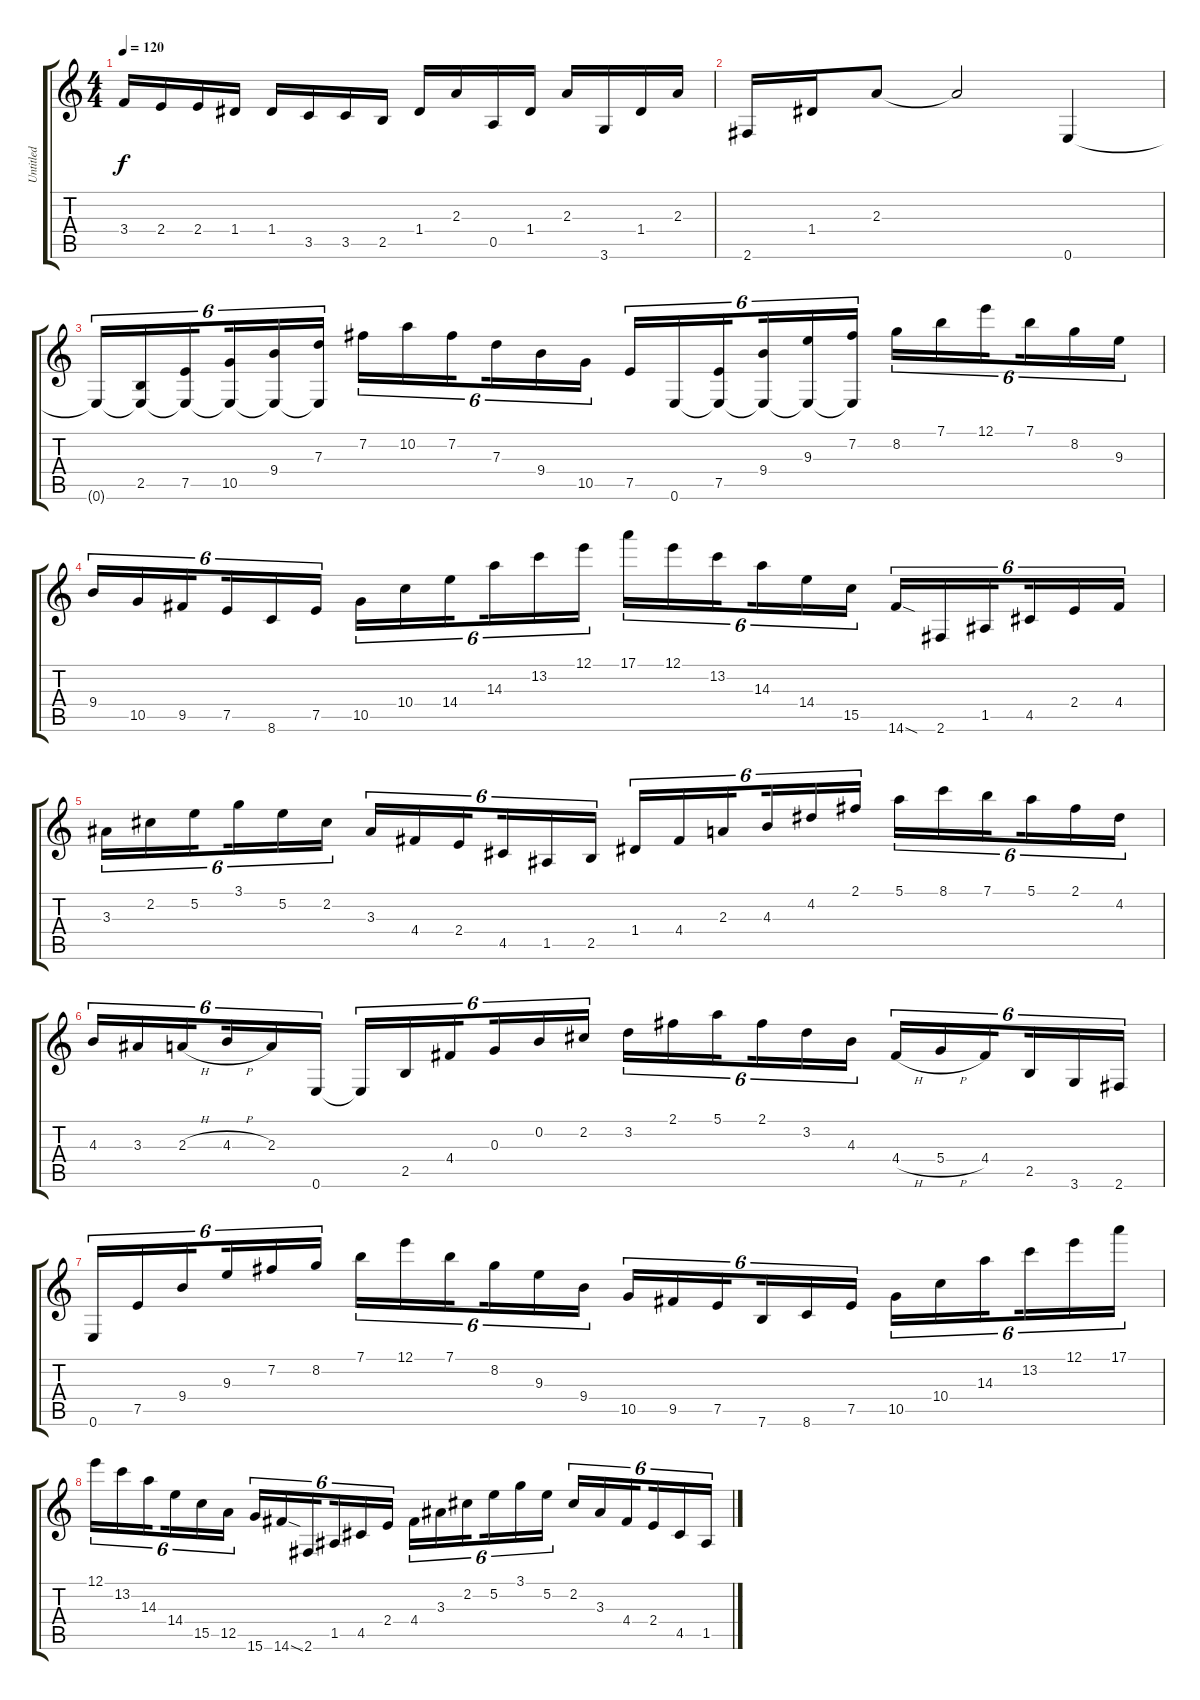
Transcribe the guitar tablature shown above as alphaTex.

\track ("Untitled" "Untitled") {instrument acousticguitarnylon}
\staff {score tabs}
\tuning (E4 B3 G3 D3 A2 E2) {hide}
\ts (4 4)
\tempo 120
\clef g2
\ks c
3.4.16{dy f} 2.4.16 2.4.16 1.4.16 1.4.16 3.5.16 3.5.16 2.5.16 1.4.16 2.3.16 0.5.16 1.4.16 2.3.16 3.6.16 1.4.16 2.3.16 |
2.6.16 1.4.16 2.3.8 2.3{t}.2 0.6.4 |
0.6{t}.16{tu (6 4)} (2.5 0.6{t}).16{tu (6 4)} (7.5 0.6{t}).16{tu (6 4) beam splitsecondary} (10.5 0.6{t}).16{tu (6 4)} (9.4 0.6{t}).16{tu (6 4)} (7.3 0.6{t}).16{tu (6 4)} 7.2.16{tu (6 4)} 10.2.16{tu (6 4)} 7.2.16{tu (6 4) beam splitsecondary} 7.3.16{tu (6 4)} 9.4.16{tu (6 4)} 10.5.16{tu (6 4)} 7.5.16{tu (6 4)} 0.6.16{tu (6 4)} (7.5 0.6{t}).16{tu (6 4) beam splitsecondary} (9.4 0.6{t}).16{tu (6 4)} (9.3 0.6{t}).16{tu (6 4)} (7.2 0.6{t}).16{tu (6 4)} 8.2.16{tu (6 4)} 7.1.16{tu (6 4)} 12.1.16{tu (6 4) beam splitsecondary} 7.1.16{tu (6 4)} 8.2.16{tu (6 4)} 9.3.16{tu (6 4)} |
9.4.16{tu (6 4)} 10.5.16{tu (6 4)} 9.5.16{tu (6 4) beam splitsecondary} 7.5.16{tu (6 4)} 8.6.16{tu (6 4)} 7.5.16{tu (6 4)} 10.5.16{tu (6 4)} 10.4.16{tu (6 4)} 14.4.16{tu (6 4) beam splitsecondary} 14.3.16{tu (6 4)} 13.2.16{tu (6 4)} 12.1.16{tu (6 4)} 17.1.16{tu (6 4)} 12.1.16{tu (6 4)} 13.2.16{tu (6 4) beam splitsecondary} 14.3.16{tu (6 4)} 14.4.16{tu (6 4)} 15.5.16{tu (6 4)} 14.6{sod}.16{tu (6 4)} 2.6.16{tu (6 4)} 1.5.16{tu (6 4) beam splitsecondary} 4.5.16{tu (6 4)} 2.4.16{tu (6 4)} 4.4.16{tu (6 4)} |
3.3.16{tu (6 4)} 2.2.16{tu (6 4)} 5.2.16{tu (6 4) beam splitsecondary} 3.1.16{tu (6 4)} 5.2.16{tu (6 4)} 2.2.16{tu (6 4)} 3.3.16{tu (6 4)} 4.4.16{tu (6 4)} 2.4.16{tu (6 4) beam splitsecondary} 4.5.16{tu (6 4)} 1.5.16{tu (6 4)} 2.5.16{tu (6 4)} 1.4.16{tu (6 4)} 4.4.16{tu (6 4)} 2.3.16{tu (6 4) beam splitsecondary} 4.3.16{tu (6 4)} 4.2.16{tu (6 4)} 2.1.16{tu (6 4)} 5.1.16{tu (6 4)} 8.1.16{tu (6 4)} 7.1.16{tu (6 4) beam splitsecondary} 5.1.16{tu (6 4)} 2.1.16{tu (6 4)} 4.2.16{tu (6 4)} |
4.3.16{tu (6 4)} 3.3.16{tu (6 4)} 2.3{h}.16{tu (6 4) beam splitsecondary} 4.3{h}.16{tu (6 4)} 2.3.16{tu (6 4)} 0.6.16{tu (6 4)} 0.6{t}.16{tu (6 4)} 2.5.16{tu (6 4)} 4.4.16{tu (6 4) beam splitsecondary} 0.3.16{tu (6 4)} 0.2.16{tu (6 4)} 2.2.16{tu (6 4)} 3.2.16{tu (6 4)} 2.1.16{tu (6 4)} 5.1.16{tu (6 4) beam splitsecondary} 2.1.16{tu (6 4)} 3.2.16{tu (6 4)} 4.3.16{tu (6 4)} 4.4{h}.16{tu (6 4)} 5.4{h}.16{tu (6 4)} 4.4.16{tu (6 4) beam splitsecondary} 2.5.16{tu (6 4)} 3.6.16{tu (6 4)} 2.6.16{tu (6 4)} |
0.6.16{tu (6 4)} 7.5.16{tu (6 4)} 9.4.16{tu (6 4) beam splitsecondary} 9.3.16{tu (6 4)} 7.2.16{tu (6 4)} 8.2.16{tu (6 4)} 7.1.16{tu (6 4)} 12.1.16{tu (6 4)} 7.1.16{tu (6 4) beam splitsecondary} 8.2.16{tu (6 4)} 9.3.16{tu (6 4)} 9.4.16{tu (6 4)} 10.5.16{tu (6 4)} 9.5.16{tu (6 4)} 7.5.16{tu (6 4) beam splitsecondary} 7.6.16{tu (6 4)} 8.6.16{tu (6 4)} 7.5.16{tu (6 4)} 10.5.16{tu (6 4)} 10.4.16{tu (6 4)} 14.3.16{tu (6 4) beam splitsecondary} 13.2.16{tu (6 4)} 12.1.16{tu (6 4)} 17.1.16{tu (6 4)} |
12.1.16{tu (6 4)} 13.2.16{tu (6 4)} 14.3.16{tu (6 4) beam splitsecondary} 14.4.16{tu (6 4)} 15.5.16{tu (6 4)} 12.5.16{tu (6 4)} 15.6.16{tu (6 4)} 14.6{sod}.16{tu (6 4)} 2.6.16{tu (6 4) beam splitsecondary} 1.5.16{tu (6 4)} 4.5.16{tu (6 4)} 2.4.16{tu (6 4)} 4.4.16{tu (6 4)} 3.3.16{tu (6 4)} 2.2.16{tu (6 4) beam splitsecondary} 5.2.16{tu (6 4)} 3.1.16{tu (6 4)} 5.2.16{tu (6 4)} 2.2.16{tu (6 4)} 3.3.16{tu (6 4)} 4.4.16{tu (6 4) beam splitsecondary} 2.4.16{tu (6 4)} 4.5.16{tu (6 4)} 1.5.16{tu (6 4)}
